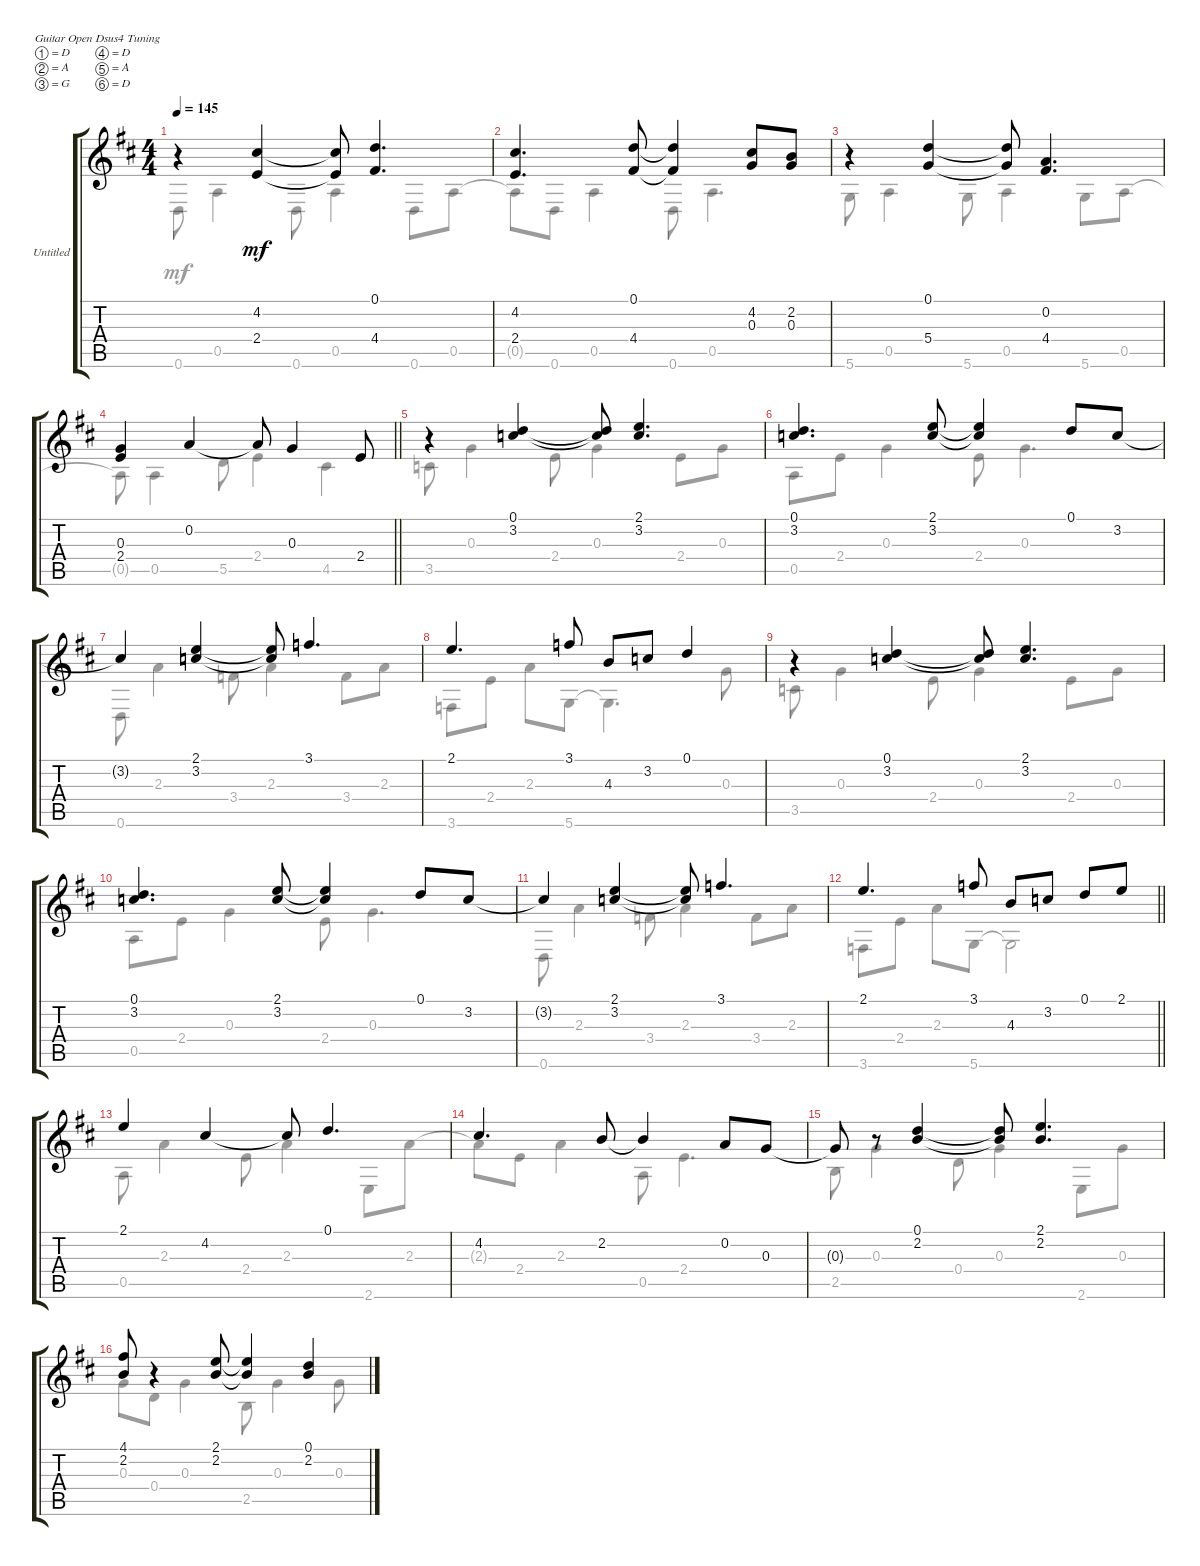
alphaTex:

\bracketExtendMode groupsimilarinstruments
\firstSystemTrackNameOrientation horizontal
\otherSystemsTrackNameOrientation horizontal
\track ("Untitled" "Untitled") {instrument acousticguitarsteel}
\staff {score tabs}
\tuning (D4 A3 G3 D3 A2 D2)
\voice
\ts (4 4)
\tempo 145
\clef g2
\ks d
r.4{dy mf} (4.2 2.4).4 (4.2{t} 2.4{t}).8 (0.1 4.4).4{d} |
(4.2 2.4).4{d} (0.1 4.4).8 (0.1{t} 4.4{t}).4 (4.2 0.3).8 (2.2 0.3).8 |
r.4 (0.1 5.4).4 (0.1{t} 5.4{t}).8 (0.2 4.4).4{d} |
\barLineRight lightlight
(0.3 2.4).4 0.2.4 0.2{t}.8 0.3.4 2.4.8 |
r.4 (0.1 3.2).4 (0.1{t} 3.2{t}).8 (2.1 3.2).4{d} |
(0.1 3.2).4{d} (2.1 3.2).8 (2.1{t} 3.2{t}).4 0.1.8 3.2.8 |
3.2{t}.4 (2.1 3.2).4 (2.1{t} 3.2{t}).8 3.1.4{d} |
2.1.4{d} 3.1.8 4.3.8 3.2.8 0.1.4 |
r.4 (0.1 3.2).4 (0.1{t} 3.2{t}).8 (2.1 3.2).4{d} |
(0.1 3.2).4{d} (2.1 3.2).8 (2.1{t} 3.2{t}).4 0.1.8 3.2.8 |
3.2{t}.4 (2.1 3.2).4 (2.1{t} 3.2{t}).8 3.1.4{d} |
\barLineRight lightlight
2.1.4{d} 3.1.8 4.3.8 3.2.8 0.1.8 2.1.8 |
2.1.4 4.2.4 4.2{t}.8 0.1.4{d} |
4.2.4{d} 2.2.8 2.2{t}.4 0.2.8 0.3.8 |
0.3{t}.8 r.8 (0.1 2.2).4 (0.1{t} 2.2{t}).8 (2.1 2.2).4{d} |
(4.1 2.2).8 r.4 (2.1 2.2).8 (2.1{t} 2.2{t}).4 (0.1 2.2).4
\voice
\clef g2
\ottava regular
\simile none
\ks d
0.6.8{dy mf} 0.5.4 0.6.8 0.5.4 0.6.8 0.5.8 |
0.5{t}.8 0.6.8 0.5.4 0.6.8 0.5.4{d} |
5.6.8 0.5.4 5.6.8 0.5.4 5.6.8 0.5.8 |
\barLineRight lightlight
0.5{t}.8 0.5.4 5.5.8 2.4.4 4.5.4 |
3.5.8 0.3.4 2.4.8 0.3.4 2.4.8 0.3.8 |
0.5.8 2.4.8 0.3.4 2.4.8 0.3.4{d} |
0.6.8 2.3.4 3.4.8 2.3.4 3.4.8 2.3.8 |
3.6.8 2.4.8 2.3.8 5.6.8 5.6{t}.4{d} 0.3.8 |
3.5.8 0.3.4 2.4.8 0.3.4 2.4.8 0.3.8 |
0.5.8 2.4.8 0.3.4 2.4.8 0.3.4{d} |
0.6.8 2.3.4 3.4.8 2.3.4 3.4.8 2.3.8 |
\barLineRight lightlight
3.6.8 2.4.8 2.3.8 5.6.8 5.6{t}.2 |
0.5.8 2.3.4 2.4.8 2.3.4 2.6.8 2.3.8 |
2.3{t}.8 2.4.8 2.3.4 0.5.8 2.4.4{d} |
2.5.8 0.3.4 0.4.8 0.3.4 2.6.8 0.3.8 |
0.3.8 0.4.8 0.3.4 2.5.8 0.3.4 0.3.8
